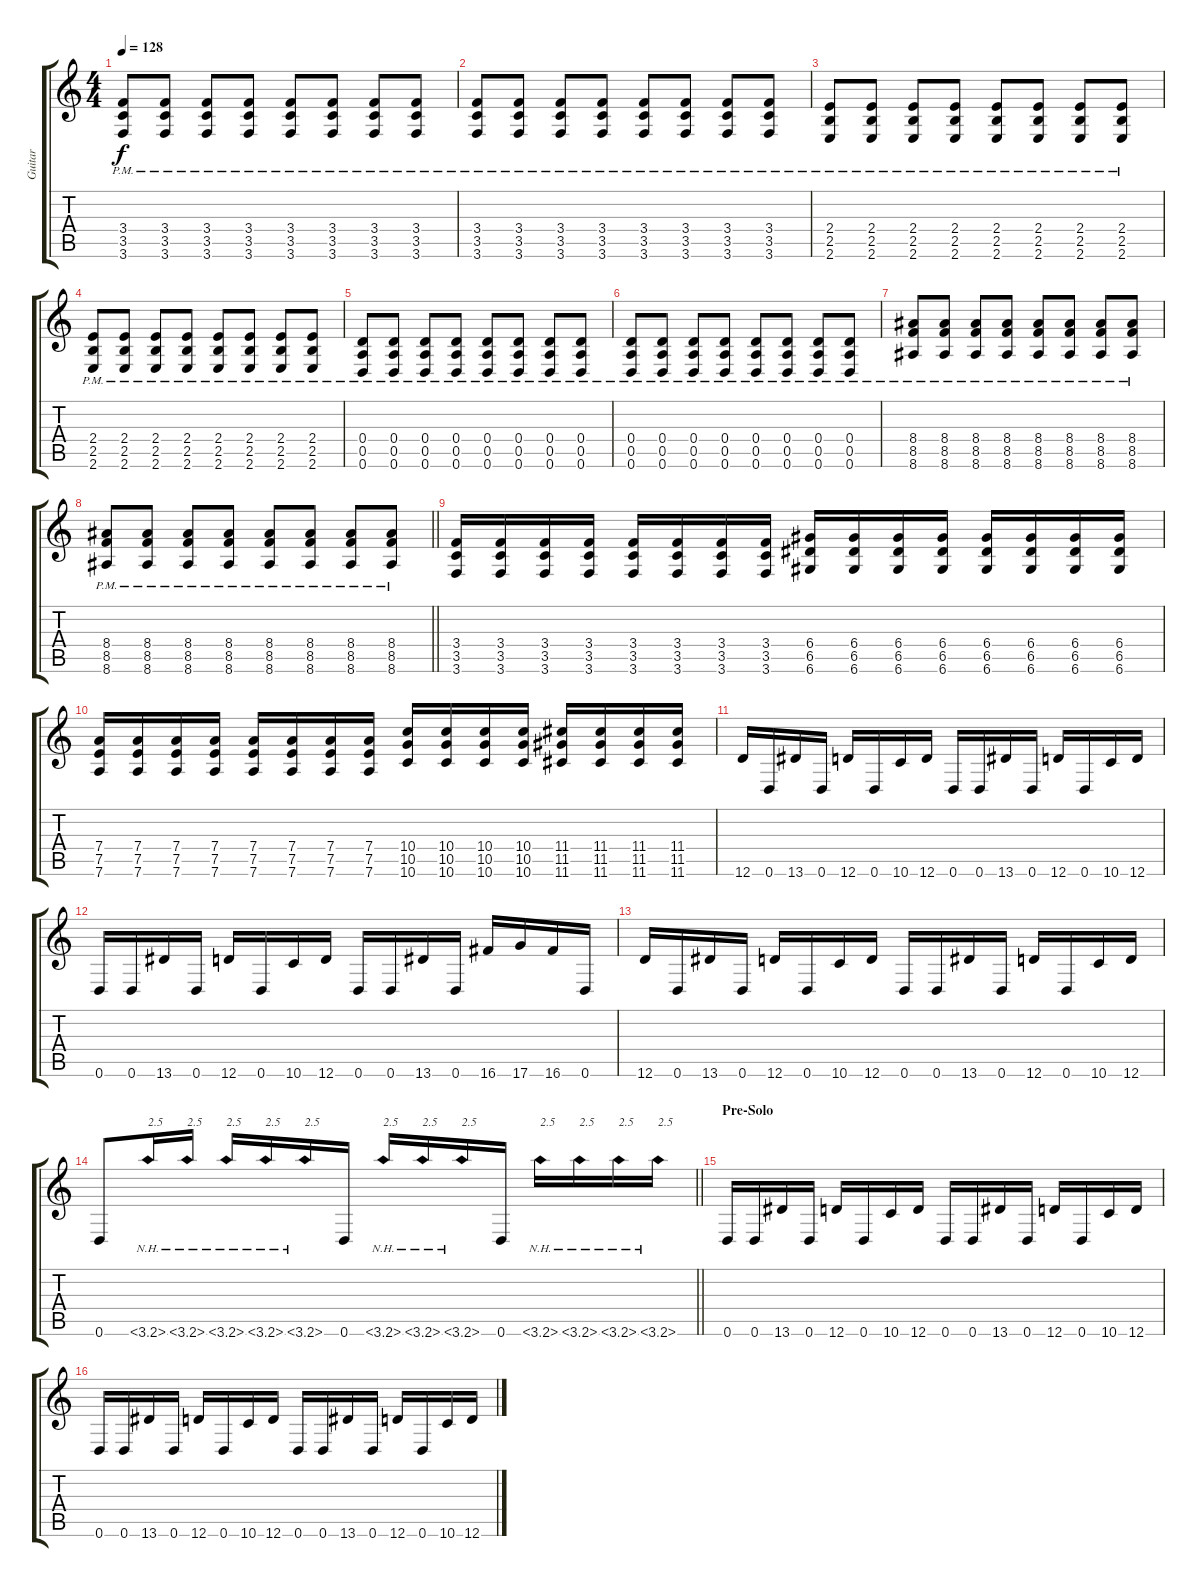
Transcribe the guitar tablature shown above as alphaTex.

\track ("Guitar" "Guitar") {instrument distortionguitar}
\staff {score tabs}
\tuning (E4 B3 G3 D3 A2 D2) {hide}
\ts (4 4)
\tempo 128
\clef g2
\ks c
(3.4{pm} 3.5{pm} 3.6{pm}).8{dy f} (3.4{pm} 3.5{pm} 3.6{pm}).8 (3.4{pm} 3.5{pm} 3.6{pm}).8 (3.4{pm} 3.5{pm} 3.6{pm}).8 (3.4{pm} 3.5{pm} 3.6{pm}).8 (3.4{pm} 3.5{pm} 3.6{pm}).8 (3.4{pm} 3.5{pm} 3.6{pm}).8 (3.4{pm} 3.5{pm} 3.6{pm}).8 |
(3.4{pm} 3.5{pm} 3.6{pm}).8 (3.4{pm} 3.5{pm} 3.6{pm}).8 (3.4{pm} 3.5{pm} 3.6{pm}).8 (3.4{pm} 3.5{pm} 3.6{pm}).8 (3.4{pm} 3.5{pm} 3.6{pm}).8 (3.4{pm} 3.5{pm} 3.6{pm}).8 (3.4{pm} 3.5{pm} 3.6{pm}).8 (3.4{pm} 3.5{pm} 3.6{pm}).8 |
(2.4{pm} 2.5{pm} 2.6{pm}).8 (2.4{pm} 2.5{pm} 2.6{pm}).8 (2.4{pm} 2.5{pm} 2.6{pm}).8 (2.4{pm} 2.5{pm} 2.6{pm}).8 (2.4{pm} 2.5{pm} 2.6{pm}).8 (2.4{pm} 2.5{pm} 2.6{pm}).8 (2.4{pm} 2.5{pm} 2.6{pm}).8 (2.4{pm} 2.5{pm} 2.6{pm}).8 |
(2.4{pm} 2.5{pm} 2.6{pm}).8 (2.4{pm} 2.5{pm} 2.6{pm}).8 (2.4{pm} 2.5{pm} 2.6{pm}).8 (2.4{pm} 2.5{pm} 2.6{pm}).8 (2.4{pm} 2.5{pm} 2.6{pm}).8 (2.4{pm} 2.5{pm} 2.6{pm}).8 (2.4{pm} 2.5{pm} 2.6{pm}).8 (2.4{pm} 2.5{pm} 2.6{pm}).8 |
(0.4{pm} 0.5{pm} 0.6{pm}).8 (0.4{pm} 0.5{pm} 0.6{pm}).8 (0.4{pm} 0.5{pm} 0.6{pm}).8 (0.4{pm} 0.5{pm} 0.6{pm}).8 (0.4{pm} 0.5{pm} 0.6{pm}).8 (0.4{pm} 0.5{pm} 0.6{pm}).8 (0.4{pm} 0.5{pm} 0.6{pm}).8 (0.4{pm} 0.5{pm} 0.6{pm}).8 |
(0.4{pm} 0.5{pm} 0.6{pm}).8 (0.4{pm} 0.5{pm} 0.6{pm}).8 (0.4{pm} 0.5{pm} 0.6{pm}).8 (0.4{pm} 0.5{pm} 0.6{pm}).8 (0.4{pm} 0.5{pm} 0.6{pm}).8 (0.4{pm} 0.5{pm} 0.6{pm}).8 (0.4{pm} 0.5{pm} 0.6{pm}).8 (0.4{pm} 0.5{pm} 0.6{pm}).8 |
(8.4{pm} 8.5{pm} 8.6{pm}).8 (8.4{pm} 8.5{pm} 8.6{pm}).8 (8.4{pm} 8.5{pm} 8.6{pm}).8 (8.4{pm} 8.5{pm} 8.6{pm}).8 (8.4{pm} 8.5{pm} 8.6{pm}).8 (8.4{pm} 8.5{pm} 8.6{pm}).8 (8.4{pm} 8.5{pm} 8.6{pm}).8 (8.4{pm} 8.5{pm} 8.6{pm}).8 |
\barLineRight lightlight
(8.4{pm} 8.5{pm} 8.6{pm}).8 (8.4{pm} 8.5{pm} 8.6{pm}).8 (8.4{pm} 8.5{pm} 8.6{pm}).8 (8.4{pm} 8.5{pm} 8.6{pm}).8 (8.4{pm} 8.5{pm} 8.6{pm}).8 (8.4{pm} 8.5{pm} 8.6{pm}).8 (8.4{pm} 8.5{pm} 8.6{pm}).8 (8.4{pm} 8.5{pm} 8.6{pm}).8 |
(3.4 3.5 3.6).16 (3.4 3.5 3.6).16 (3.4 3.5 3.6).16 (3.4 3.5 3.6).16 (3.4 3.5 3.6).16 (3.4 3.5 3.6).16 (3.4 3.5 3.6).16 (3.4 3.5 3.6).16 (6.4 6.5 6.6).16 (6.4 6.5 6.6).16 (6.4 6.5 6.6).16 (6.4 6.5 6.6).16 (6.4 6.5 6.6).16 (6.4 6.5 6.6).16 (6.4 6.5 6.6).16 (6.4 6.5 6.6).16 |
(7.4 7.5 7.6).16 (7.4 7.5 7.6).16 (7.4 7.5 7.6).16 (7.4 7.5 7.6).16 (7.4 7.5 7.6).16 (7.4 7.5 7.6).16 (7.4 7.5 7.6).16 (7.4 7.5 7.6).16 (10.4 10.5 10.6).16 (10.4 10.5 10.6).16 (10.4 10.5 10.6).16 (10.4 10.5 10.6).16 (11.4 11.5 11.6).16 (11.4 11.5 11.6).16 (11.4 11.5 11.6).16 (11.4 11.5 11.6).16 |
12.6.16 0.6.16 13.6.16 0.6.16 12.6.16 0.6.16 10.6.16 12.6.16 0.6.16 0.6.16 13.6.16 0.6.16 12.6.16 0.6.16 10.6.16 12.6.16 |
0.6.16 0.6.16 13.6.16 0.6.16 12.6.16 0.6.16 10.6.16 12.6.16 0.6.16 0.6.16 13.6.16 0.6.16 16.6.16 17.6.16 16.6.16 0.6.16 |
12.6.16 0.6.16 13.6.16 0.6.16 12.6.16 0.6.16 10.6.16 12.6.16 0.6.16 0.6.16 13.6.16 0.6.16 12.6.16 0.6.16 10.6.16 12.6.16 |
\barLineRight lightlight
0.6.8 3.6{nh}.16{txt "2.5"} 3.6{nh}.16{txt "2.5"} 3.6{nh}.16{txt "2.5"} 3.6{nh}.16{txt "2.5"} 3.6{nh}.16{txt "2.5"} 0.6.16 3.6{nh}.16{txt "2.5"} 3.6{nh}.16{txt "2.5"} 3.6{nh}.16{txt "2.5"} 0.6.16 3.6{nh}.16{txt "2.5"} 3.6{nh}.16{txt "2.5"} 3.6{nh}.16{txt "2.5"} 3.6{nh}.16{txt "2.5"} |
\section ("" "Pre-Solo")
0.6.16 0.6.16 13.6.16 0.6.16 12.6.16 0.6.16 10.6.16 12.6.16 0.6.16 0.6.16 13.6.16 0.6.16 12.6.16 0.6.16 10.6.16 12.6.16 |
0.6.16 0.6.16 13.6.16 0.6.16 12.6.16 0.6.16 10.6.16 12.6.16 0.6.16 0.6.16 13.6.16 0.6.16 12.6.16 0.6.16 10.6.16 12.6.16
